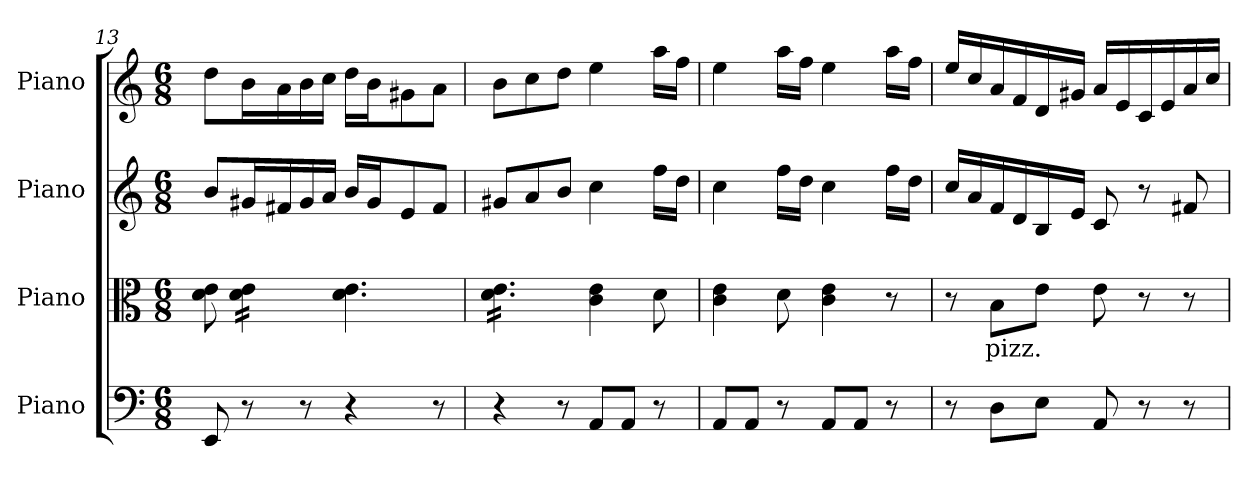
**kern	**kern	**text	**kern	**kern
*part4	*part3	*part3	*part2	*part1
*staff4	*staff3	*staff3	*staff2	*staff1
*I"Piano	*I"Piano	*	*I"Piano	*I"Piano
*I'Pno	*I'Pno	*	*I'Pno	*I'Pno
*clefF4	*clefC3	*	*clefG2	*clefG2
*k[]	*k[]	*	*k[]	*k[]
*M6/8	*M6/8	*	*M6/8	*M6/8
=13	=13	=13	=13	=13
8EE/	8d\ 8e\	.	8b/L	8dd\L
*	*tremolo	*	*	*
8r	16d\ 16e\LL	.	16g#X/L	16b\L
.	16d\ 16e\	.	16f#X/	16a\
8r	16d\ 16e\	.	16g#/	16b\
.	16d\ 16e\JJ	.	16a/JJ	16cc\JJ
*	*Xtremolo	*	*	*
4r	4.d\ 4.e\	.	16b/LL	16dd\LL
.	.	.	16g#/J	16b\J
.	.	.	8e/	8g#X\
8r	.	.	8f#/J	8a\J
=14	=14	=14	=14	=14
*	*tremolo	*	*	*
4r	16d\ 16e\LL	.	8g#X/L	8b\L
.	16d\ 16e\	.	.	.
.	16d\ 16e\	.	8a/	8cc\
.	16d\ 16e\	.	.	.
8r	16d\ 16e\	.	8b/J	8dd\J
.	16d\ 16e\JJ	.	.	.
*	*Xtremolo	*	*	*
8AA/L	4c\ 4e\	.	4cc\	4ee\
8AA/J	.	.	.	.
8r	8d\	.	16ff\LL	16aa\LL
.	.	.	16dd\JJ	16ff\JJ
=15	=15	=15	=15	=15
8AA/L	4c\ 4e\	.	4cc\	4ee\
8AA/J	.	.	.	.
8r	8d\	.	16ff\LL	16aa\LL
.	.	.	16dd\JJ	16ff\JJ
8AA/L	4c\ 4e\	.	4cc\	4ee\
8AA/J	.	.	.	.
8r	8r	.	16ff\LL	16aa\LL
.	.	.	16dd\JJ	16ff\JJ
=16	=16	=16	=16	=16
8r	8r	.	16cc/LL	16ee/LL
.	.	.	16a/	16cc/
!	!	!LO:LY:b	!	!
8D\L	8B\L	pizz.	16f/	16a/
.	.	.	16d/	16f/
8E\J	8e\J	.	16B/	16d/
.	.	.	16e/JJ	16g#X/JJ
8AA/	8e\	.	8c/	16a/LL
.	.	.	.	16e/
8r	8r	.	8r	16c/
.	.	.	.	16e/
8r	8r	.	8f#X/	16a/
.	.	.	.	16cc/JJ
=	=	=	=	=
*-	*-	*-	*-	*-
